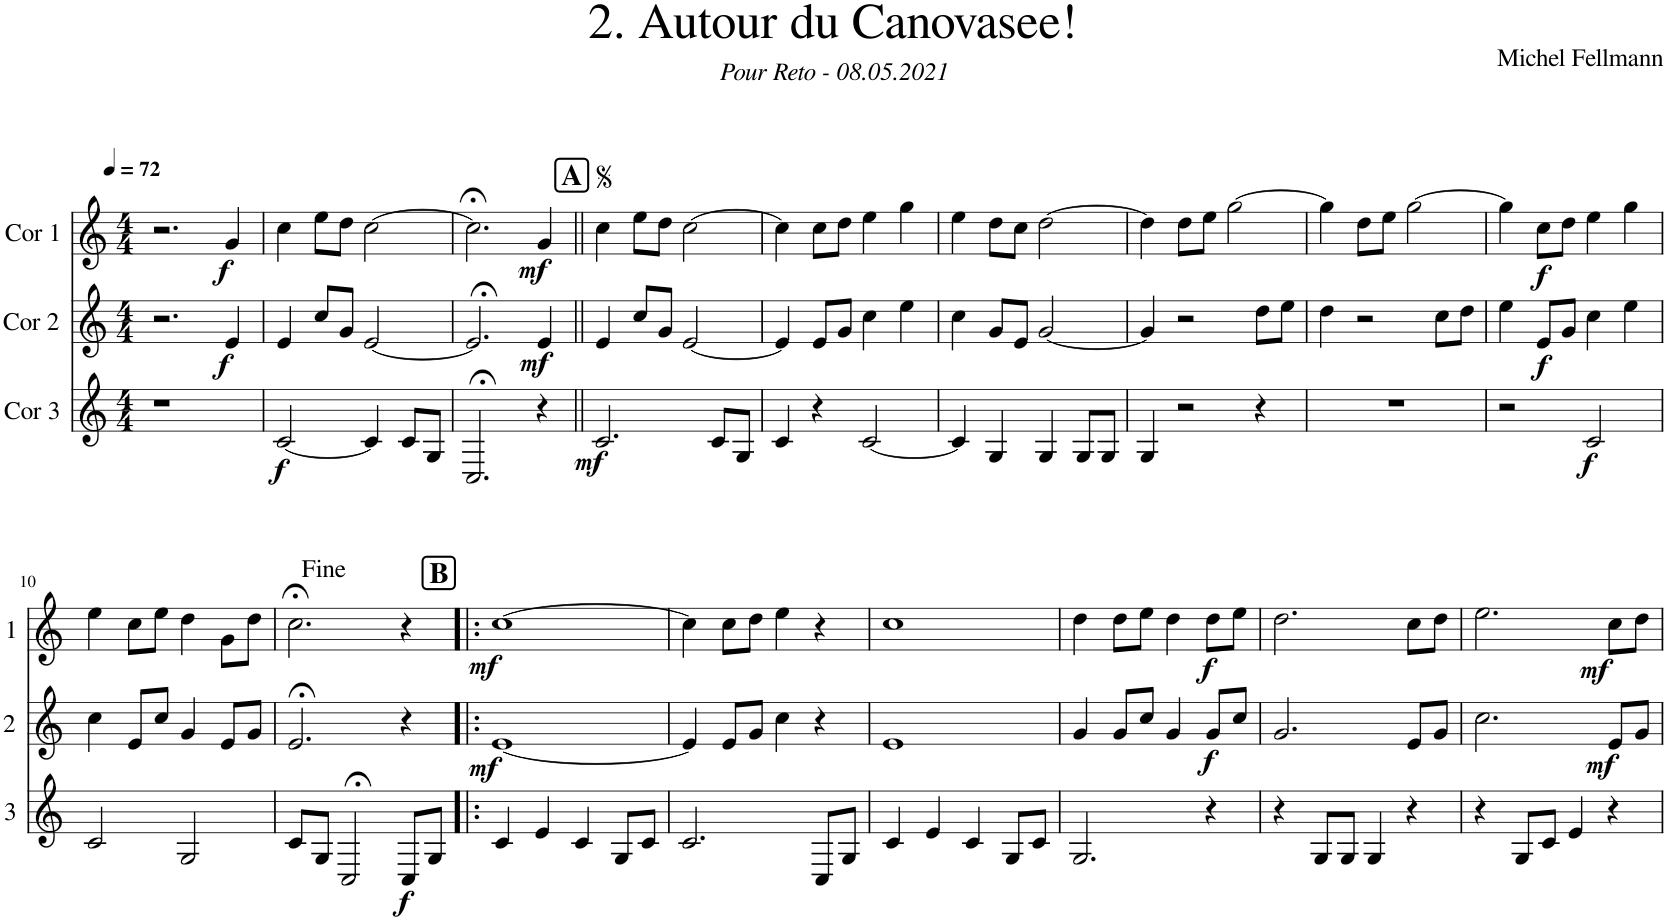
**kern	**dynam	**kern	**dynam	**kern	**dynam
*part3	*part3	*part2	*part2	*part1	*part1
*staff3	*staff3	*staff2	*staff2	*staff1	*staff1
*I"Cor 3	*	*I"Cor 2	*	*I"Cor 1	*
*clefG2	*	*clefG2	*	*clefG2	*
*Trd4c7	*	*Trd4c7	*	*Trd4c7	*
*k[]	*	*k[]	*	*k[]	*
*M4/4	*	*M4/4	*	*M4/4	*
=1	=1	=1	=1	=1	=1
1r	.	2.r	.	2.r	.
*	*	*	*	*MM72	*
!	!	!	!LO:DY:b	!	!LO:DY:b
.	.	4e/	f	4g/	f
=2	=2	=2	=2	=2	=2
!	!LO:DY:b	!	!	!	!
[2c/	f	4e/	.	4cc\	.
.	.	8cc/L	.	8ee\L	.
.	.	8g/J	.	8dd\J	.
4c/]	.	[2e/	.	[2cc\	.
8c/L	.	.	.	.	.
8G/J	.	.	.	.	.
=3	=3	=3	=3	=3	=3
2.C;</	.	2.e;</]	.	2.cc;<\]	.
!	!	!	!LO:DY:b	!	!LO:DY:b
4r	.	4e/	mf	4g/	mf
!!LO:REH:place=s1:a:B:cj:fs=14:t=A
=4||	=4||	=4||	=4||	=4||	=4||
!	!LO:DY:b	!	!	!	!
2.c/	mf	4e/	.	4cc\	.
.	.	8cc/L	.	8ee\L	.
.	.	8g/J	.	8dd\J	.
.	.	[2e/	.	[2cc\	.
8c/L	.	.	.	.	.
8G/J	.	.	.	.	.
=5	=5	=5	=5	=5	=5
4c/	.	4e/]	.	4cc\]	.
4r	.	8e/L	.	8cc\L	.
.	.	8g/J	.	8dd\J	.
[2c/	.	4cc\	.	4ee\	.
.	.	4ee\	.	4gg\	.
=6	=6	=6	=6	=6	=6
4c/]	.	4cc\	.	4ee\	.
4G/	.	8g/L	.	8dd\L	.
.	.	8e/J	.	8cc\J	.
4G/	.	[2g/	.	[2dd\	.
8G/L	.	.	.	.	.
8G/J	.	.	.	.	.
=7	=7	=7	=7	=7	=7
4G/	.	4g/]	.	4dd\]	.
2r	.	2r	.	8dd\L	.
.	.	.	.	8ee\J	.
.	.	.	.	[2gg\	.
4r	.	8dd\L	.	.	.
.	.	8ee\J	.	.	.
=8	=8	=8	=8	=8	=8
1r	.	4dd\	.	4gg\]	.
.	.	2r	.	8dd\L	.
.	.	.	.	8ee\J	.
.	.	.	.	[2gg\	.
.	.	8cc\L	.	.	.
.	.	8dd\J	.	.	.
=9	=9	=9	=9	=9	=9
2r	.	4ee\	.	4gg\]	.
!	!	!	!LO:DY:b	!	!LO:DY:b
.	.	8e/L	f	8cc\L	f
.	.	8g/J	.	8dd\J	.
!	!LO:DY:b	!	!	!	!
2c/	f	4cc\	.	4ee\	.
.	.	4ee\	.	4gg\	.
!!LO:LB:g=z
=10	=10	=10	=10	=10	=10
2c/	.	4cc\	.	4ee\	.
.	.	8e/L	.	8cc\L	.
.	.	8cc/J	.	8ee\J	.
2G/	.	4g/	.	4dd\	.
.	.	8e/L	.	8g\L	.
.	.	8g/J	.	8dd\J	.
=11	=11	=11	=11	=11	=11
8c/L	.	2.e;</	.	2.cc;<\	.
8G/J	.	.	.	.	.
2C;</	.	.	.	.	.
!	!LO:DY:b	!	!	!	!
8C/L	f	4r	.	4r	.
8G/J	.	.	.	.	.
!!LO:REH:place=s1:a:B:cj:fs=14:t=B
=12!|:	=12!|:	=12!|:	=12!|:	=12!|:	=12!|:
!	!	!	!LO:DY:b	!	!LO:DY:b
4c/	.	[1e	mf	[1cc	mf
4e/	.	.	.	.	.
4c/	.	.	.	.	.
8G/L	.	.	.	.	.
8c/J	.	.	.	.	.
=13	=13	=13	=13	=13	=13
2.c/	.	4e/]	.	4cc\]	.
.	.	8e/L	.	8cc\L	.
.	.	8g/J	.	8dd\J	.
.	.	4cc\	.	4ee\	.
8C/L	.	4r	.	4r	.
8G/J	.	.	.	.	.
=14	=14	=14	=14	=14	=14
4c/	.	1e	.	1cc	.
4e/	.	.	.	.	.
4c/	.	.	.	.	.
8G/L	.	.	.	.	.
8c/J	.	.	.	.	.
=15	=15	=15	=15	=15	=15
2.G/	.	4g/	.	4dd\	.
.	.	8g/L	.	8dd\L	.
.	.	8cc/J	.	8ee\J	.
.	.	4g/	.	4dd\	.
!	!	!	!LO:DY:b	!	!LO:DY:b
4r	.	8g/L	f	8dd\L	f
.	.	8cc/J	.	8ee\J	.
=16	=16	=16	=16	=16	=16
4r	.	2.g/	.	2.dd\	.
8G/L	.	.	.	.	.
8G/J	.	.	.	.	.
4G/	.	.	.	.	.
4r	.	8e/L	.	8cc\L	.
.	.	8g/J	.	8dd\J	.
=17	=17	=17	=17	=17	=17
4r	.	2.cc\	.	2.ee\	.
8G/L	.	.	.	.	.
8c/J	.	.	.	.	.
4e/	.	.	.	.	.
!	!	!	!LO:DY:b	!	!LO:DY:b
4r	.	8e/L	mf	8cc\L	mf
.	.	8g/J	.	8dd\J	.
=	=	=	=	=	=
*-	*-	*-	*-	*-	*-
